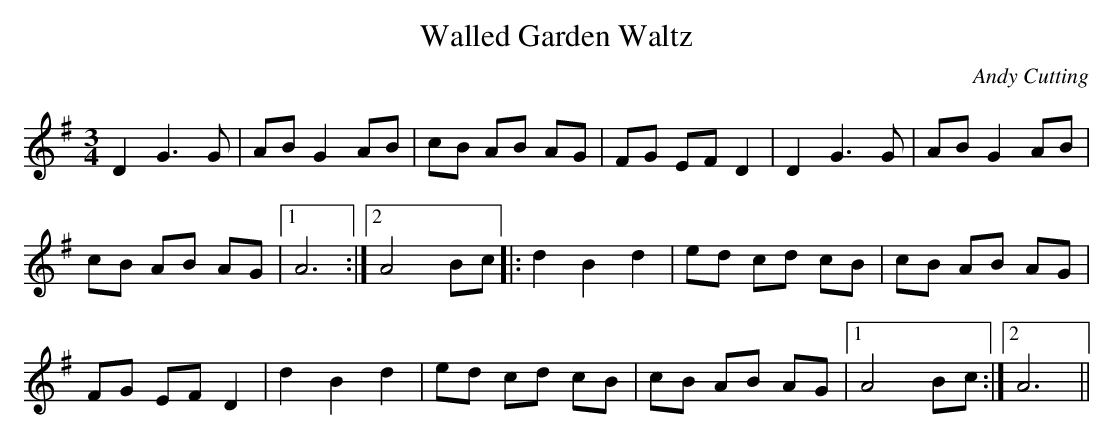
X:1
T:Walled Garden Waltz
M:3/4
L:1/8
C:Andy Cutting
K:G
D2G3G | ABG2AB | cB AB AG | FG EF D2 | D2G3G | ABG2AB |
cB AB AG |1A6 :|2 A4Bc |: d2B2d2 | ed cd cB | cB AB AG|
FG EFD2 | d2B2d2 | ed cd cB | cB AB AG |1 A4Bc :|2 A6 ||
